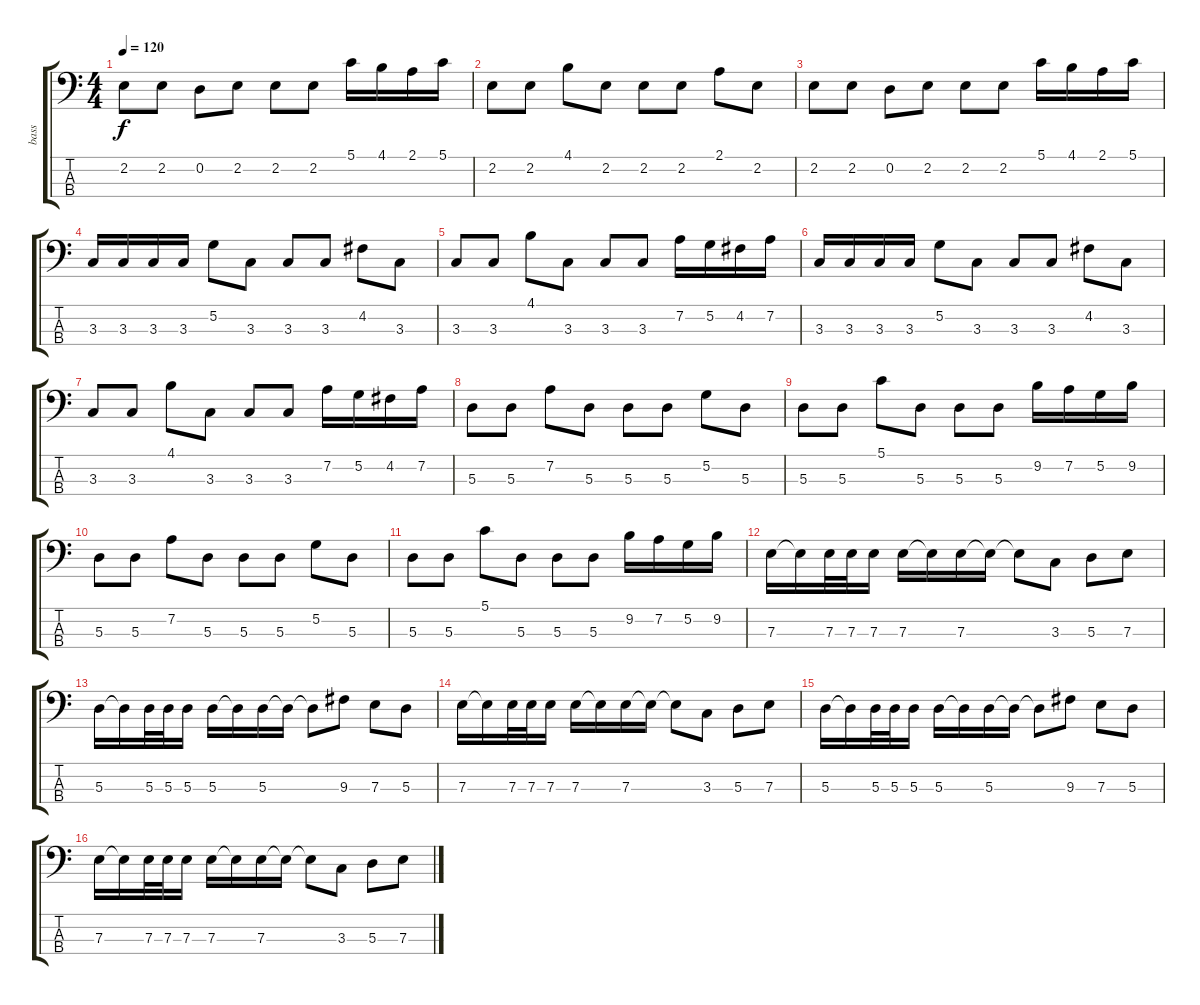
\track ("bass" "bass") {instrument electricbasspick}
\staff {score tabs}
\tuning (G2 D2 A1 E1) {hide}
\ts (4 4)
\tempo 120
\clef f4
\ks c
2.2.8{dy f} 2.2.8 0.2.8 2.2.8 2.2.8 2.2.8 5.1.16 4.1.16 2.1.16 5.1.16 |
2.2.8 2.2.8 4.1.8 2.2.8 2.2.8 2.2.8 2.1.8 2.2.8 |
2.2.8 2.2.8 0.2.8 2.2.8 2.2.8 2.2.8 5.1.16 4.1.16 2.1.16 5.1.16 |
3.3.16 3.3.16 3.3.16 3.3.16 5.2.8 3.3.8 3.3.8 3.3.8 4.2.8 3.3.8 |
3.3.8 3.3.8 4.1.8 3.3.8 3.3.8 3.3.8 7.2.16 5.2.16 4.2.16 7.2.16 |
3.3.16 3.3.16 3.3.16 3.3.16 5.2.8 3.3.8 3.3.8 3.3.8 4.2.8 3.3.8 |
3.3.8 3.3.8 4.1.8 3.3.8 3.3.8 3.3.8 7.2.16 5.2.16 4.2.16 7.2.16 |
5.3.8 5.3.8 7.2.8 5.3.8 5.3.8 5.3.8 5.2.8 5.3.8 |
5.3.8 5.3.8 5.1.8 5.3.8 5.3.8 5.3.8 9.2.16 7.2.16 5.2.16 9.2.16 |
5.3.8 5.3.8 7.2.8 5.3.8 5.3.8 5.3.8 5.2.8 5.3.8 |
5.3.8 5.3.8 5.1.8 5.3.8 5.3.8 5.3.8 9.2.16 7.2.16 5.2.16 9.2.16 |
7.3.16 7.3{t}.16 7.3.32 7.3.32 7.3.16 7.3.16 7.3{t}.16 7.3.16 7.3{t}.16 7.3{t}.8 3.3.8 5.3.8 7.3.8 |
5.3.16 5.3{t}.16 5.3.32 5.3.32 5.3.16 5.3.16 5.3{t}.16 5.3.16 5.3{t}.16 5.3{t}.8 9.3.8 7.3.8 5.3.8 |
7.3.16 7.3{t}.16 7.3.32 7.3.32 7.3.16 7.3.16 7.3{t}.16 7.3.16 7.3{t}.16 7.3{t}.8 3.3.8 5.3.8 7.3.8 |
5.3.16 5.3{t}.16 5.3.32 5.3.32 5.3.16 5.3.16 5.3{t}.16 5.3.16 5.3{t}.16 5.3{t}.8 9.3.8 7.3.8 5.3.8 |
7.3.16 7.3{t}.16 7.3.32 7.3.32 7.3.16 7.3.16 7.3{t}.16 7.3.16 7.3{t}.16 7.3{t}.8 3.3.8 5.3.8 7.3.8
